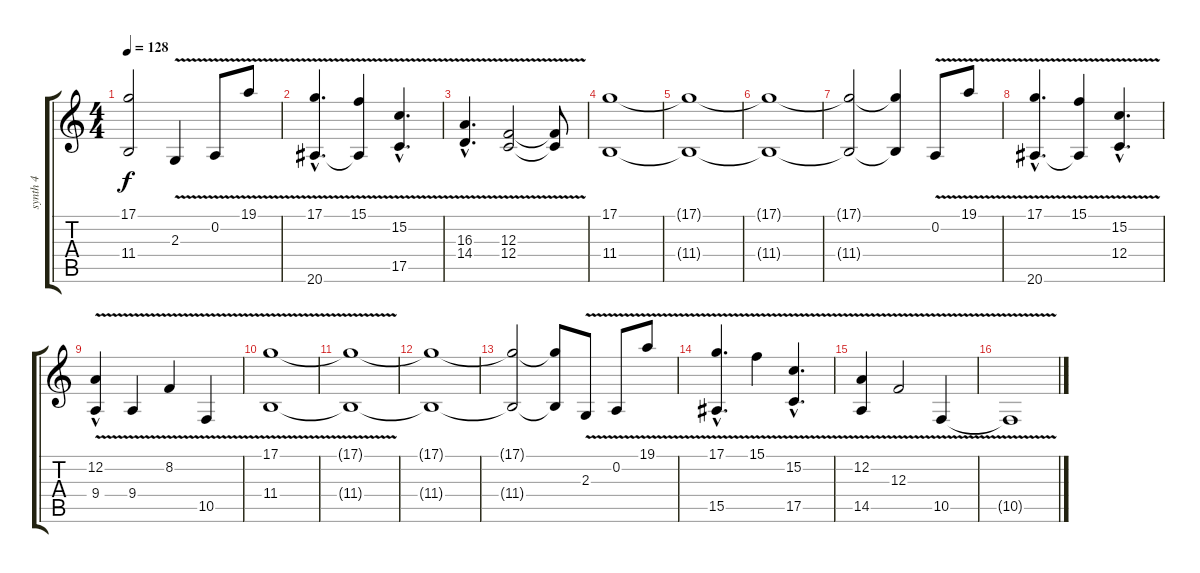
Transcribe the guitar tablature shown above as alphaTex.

\track ("synth 4" "synth 4") {instrument synthstrings2}
\staff {score tabs}
\tuning (D4 A3 F3 C3 G2 D2) {hide}
\ts (4 4)
\tempo 128
\clef g2
\ks c
(17.1{t} 11.4{t}).2{dy f} 2.3{v}.4 0.2{v}.8 19.1{v}.8 |
(17.1{v hac} 20.6{hac}).4{d} (15.1{v} 20.6{t}).4 (15.2{v hac} 17.5{v hac}).4{d} |
(16.3{v hac} 14.4{hac}).4{d} (12.3{v} 12.4).2 (12.3{t} 12.4{t}).8 |
(17.1 11.4).1 |
(17.1{t} 11.4{t}).1 |
(17.1{t} 11.4{t}).1 |
(17.1{t} 11.4{t}).2 (17.1{t} 11.4{t}).4 0.2{v}.8 19.1{v}.8 |
(17.1{v hac} 20.6{v hac}).4{d} (15.1{v} 20.6{t}).4 (15.2{v} 12.4{hac}).4{d} |
(12.2{v hac} 9.4).4 9.4{v}.4 8.2{v}.4 10.5{v}.4 |
(17.1{v} 11.4{v}).1 |
(17.1{t} 11.4{t}).1 |
(17.1{t} 11.4{t}).1 |
(17.1{t} 11.4{t}).2 (17.1{t} 11.4{t}).8 2.3{v}.8 0.2{v}.8 19.1{v}.8 |
(17.1{v hac} 15.5{hac}).4{d} 15.1{v}.4 (15.2{v hac} 17.5{v hac}).4{d} |
(12.2{v} 14.5{v}).4 12.3{v}.2 10.5{v}.4 |
10.5{t}.1
